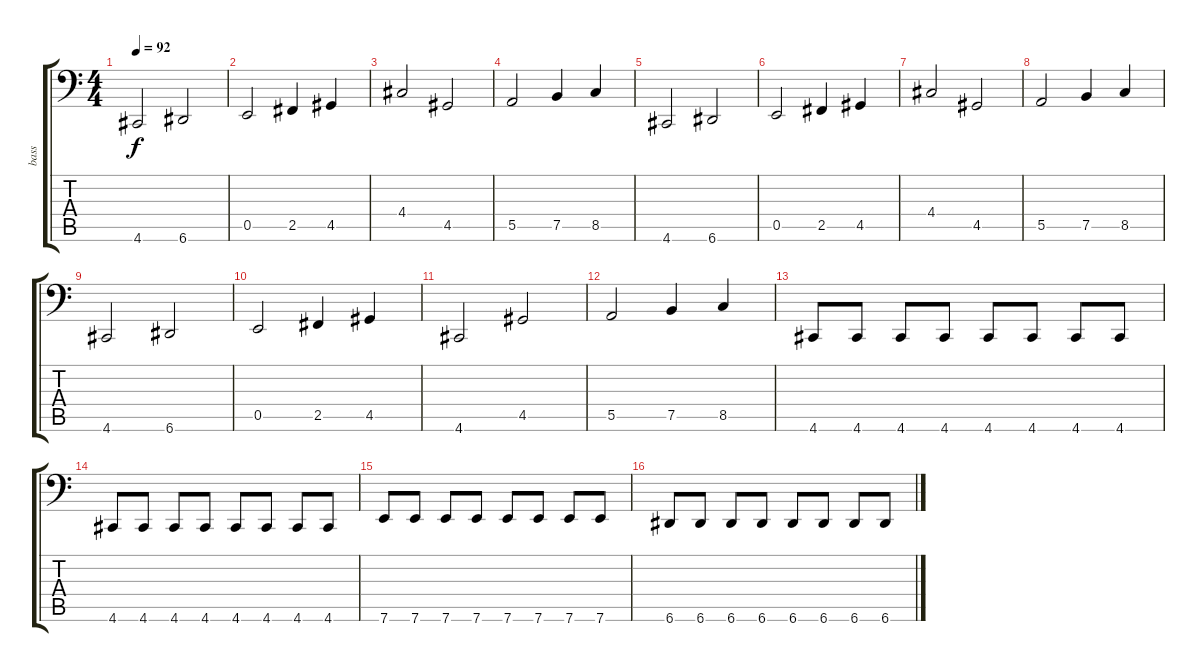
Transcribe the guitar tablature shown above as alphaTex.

\track ("bass" "bass") {instrument electricbasspick}
\staff {score tabs}
\tuning (C3 G2 D2 A1 E1 A0) {hide}
\ts (4 4)
\tempo 92
\clef f4
\ks c
4.6.2{dy f volume 16} 6.6.2 |
0.5.2 2.5.4 4.5.4 |
4.4.2 4.5.2 |
5.5.2 7.5.4 8.5.4 |
4.6.2 6.6.2 |
0.5.2 2.5.4 4.5.4 |
4.4.2 4.5.2 |
5.5.2 7.5.4 8.5.4 |
4.6.2 6.6.2 |
0.5.2 2.5.4 4.5.4 |
4.6.2 4.5.2 |
5.5.2 7.5.4 8.5.4 |
4.6.8{volume 12} 4.6.8 4.6.8 4.6.8 4.6.8 4.6.8 4.6.8 4.6.8 |
4.6.8 4.6.8 4.6.8 4.6.8 4.6.8 4.6.8 4.6.8 4.6.8 |
7.6.8 7.6.8 7.6.8 7.6.8 7.6.8 7.6.8 7.6.8 7.6.8 |
6.6.8 6.6.8 6.6.8 6.6.8 6.6.8 6.6.8 6.6.8 6.6.8
